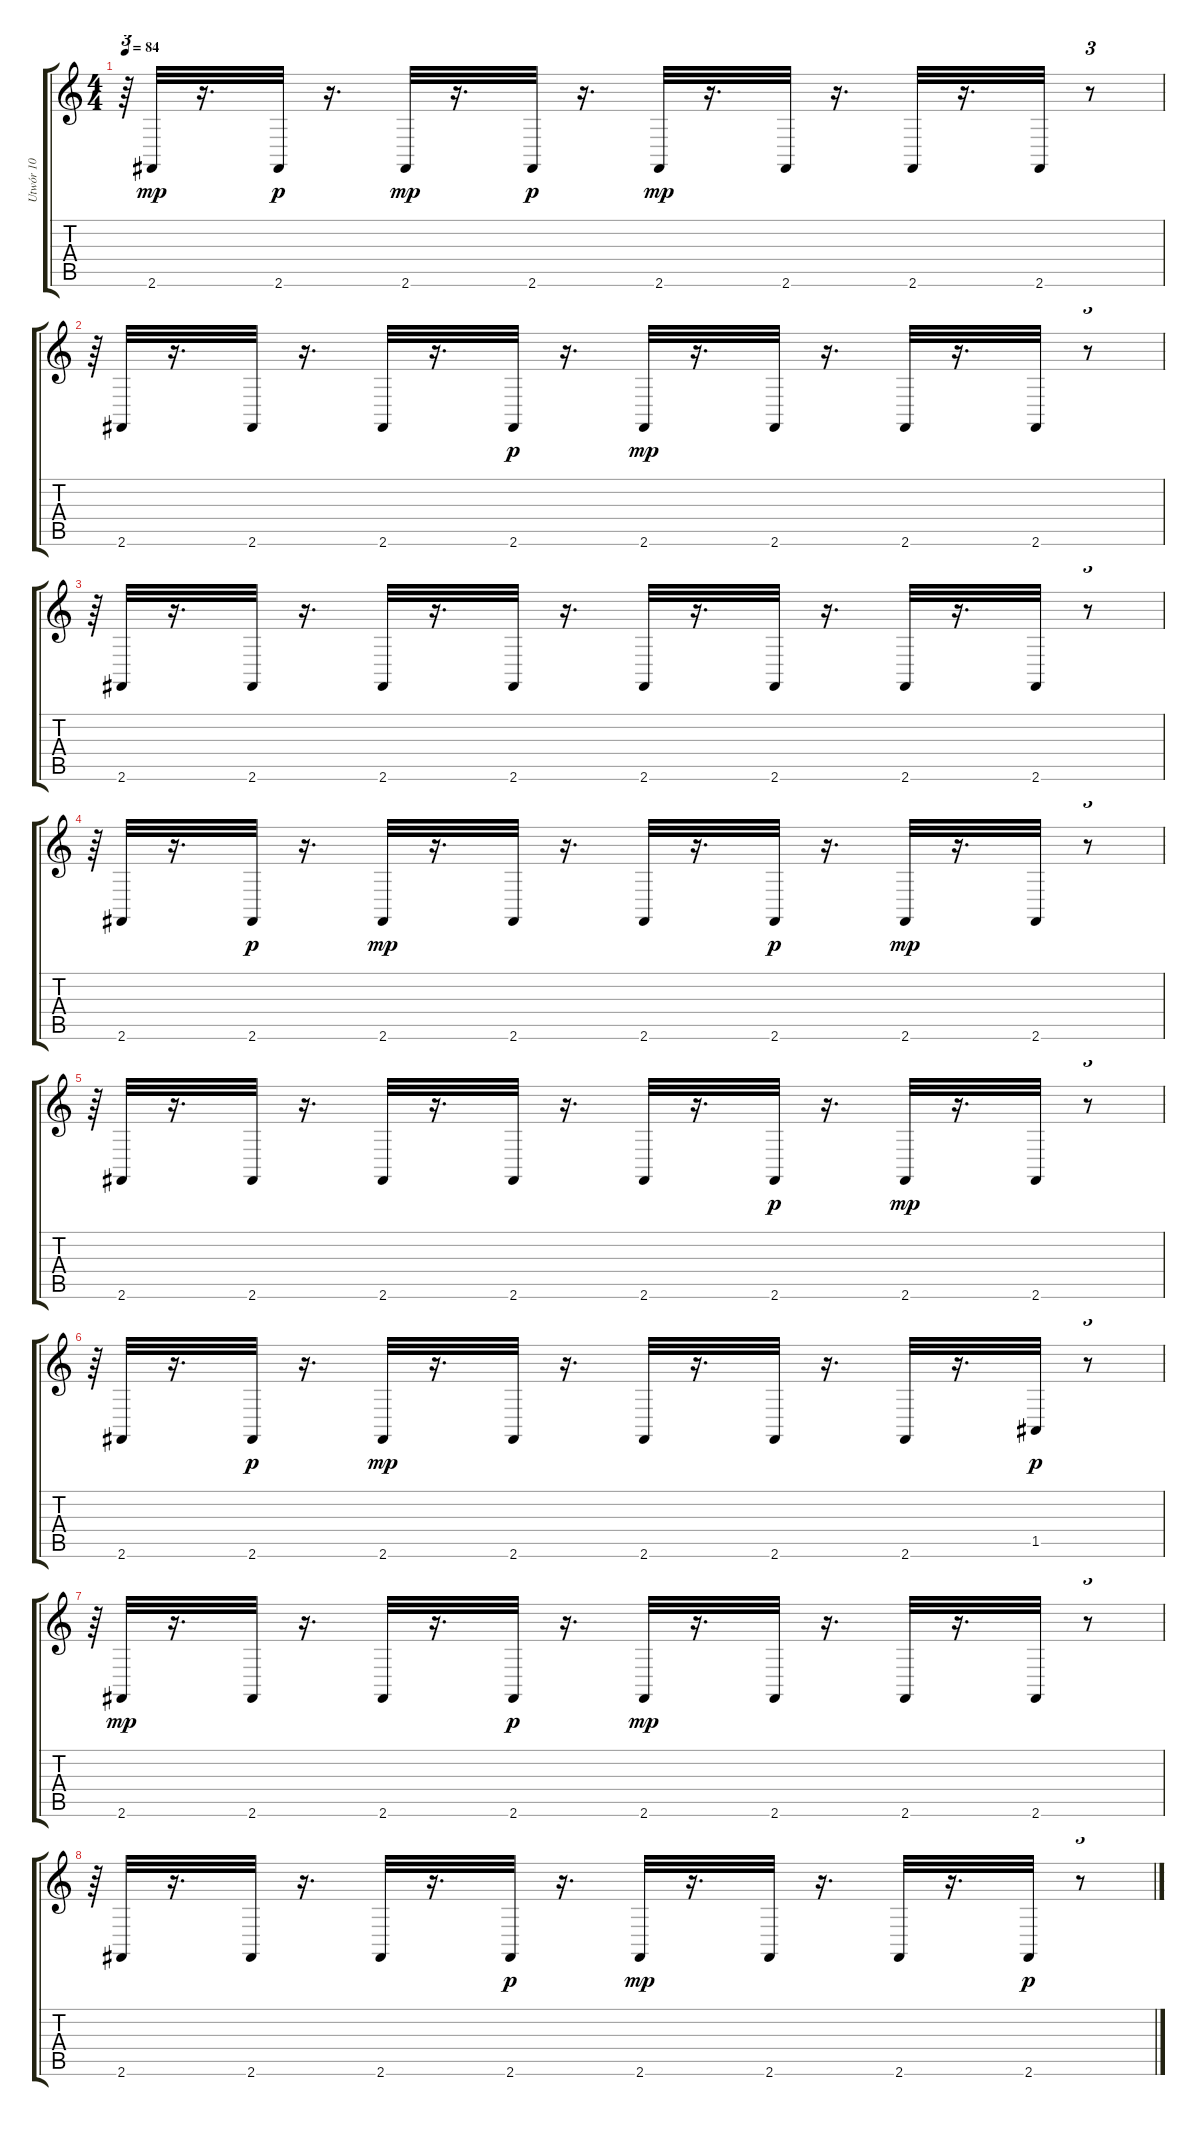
\track ("Utwór 10" "Utwór 10") {instrument acousticgrandpiano}
\staff {score tabs}
\tuning (E4 B3 G3 D3 A2 E2) {hide}
\ts (4 4)
\tempo 84
\clef g2
\ks c
r.64{tu (3 2) dy p} 2.6.32{dy mp} r.16{d} 2.6.32{dy p} r.16{d} 2.6.32{dy mp} r.16{d} 2.6.32{dy p} r.16{d} 2.6.32{dy mp} r.16{d} 2.6.32 r.16{d} 2.6.32 r.16{d} 2.6.32 r.8{tu (3 2)} |
r.64{tu (3 2)} 2.6.32 r.16{d} 2.6.32 r.16{d} 2.6.32 r.16{d} 2.6.32{dy p} r.16{d} 2.6.32{dy mp} r.16{d} 2.6.32 r.16{d} 2.6.32 r.16{d} 2.6.32 r.8{tu (3 2)} |
r.64{tu (3 2)} 2.6.32 r.16{d} 2.6.32 r.16{d} 2.6.32 r.16{d} 2.6.32 r.16{d} 2.6.32 r.16{d} 2.6.32 r.16{d} 2.6.32 r.16{d} 2.6.32 r.8{tu (3 2)} |
r.64{tu (3 2)} 2.6.32 r.16{d} 2.6.32{dy p} r.16{d} 2.6.32{dy mp} r.16{d} 2.6.32 r.16{d} 2.6.32 r.16{d} 2.6.32{dy p} r.16{d} 2.6.32{dy mp} r.16{d} 2.6.32 r.8{tu (3 2)} |
r.64{tu (3 2)} 2.6.32 r.16{d} 2.6.32 r.16{d} 2.6.32 r.16{d} 2.6.32 r.16{d} 2.6.32 r.16{d} 2.6.32{dy p} r.16{d} 2.6.32{dy mp} r.16{d} 2.6.32 r.8{tu (3 2)} |
r.64{tu (3 2)} 2.6.32 r.16{d} 2.6.32{dy p} r.16{d} 2.6.32{dy mp} r.16{d} 2.6.32 r.16{d} 2.6.32 r.16{d} 2.6.32 r.16{d} 2.6.32 r.16{d} 1.5.32{dy p} r.8{tu (3 2)} |
r.64{tu (3 2)} 2.6.32{dy mp} r.16{d} 2.6.32 r.16{d} 2.6.32 r.16{d} 2.6.32{dy p} r.16{d} 2.6.32{dy mp} r.16{d} 2.6.32 r.16{d} 2.6.32 r.16{d} 2.6.32 r.8{tu (3 2)} |
r.64{tu (3 2)} 2.6.32 r.16{d} 2.6.32 r.16{d} 2.6.32 r.16{d} 2.6.32{dy p} r.16{d} 2.6.32{dy mp} r.16{d} 2.6.32 r.16{d} 2.6.32 r.16{d} 2.6.32{dy p} r.8{tu (3 2)}
